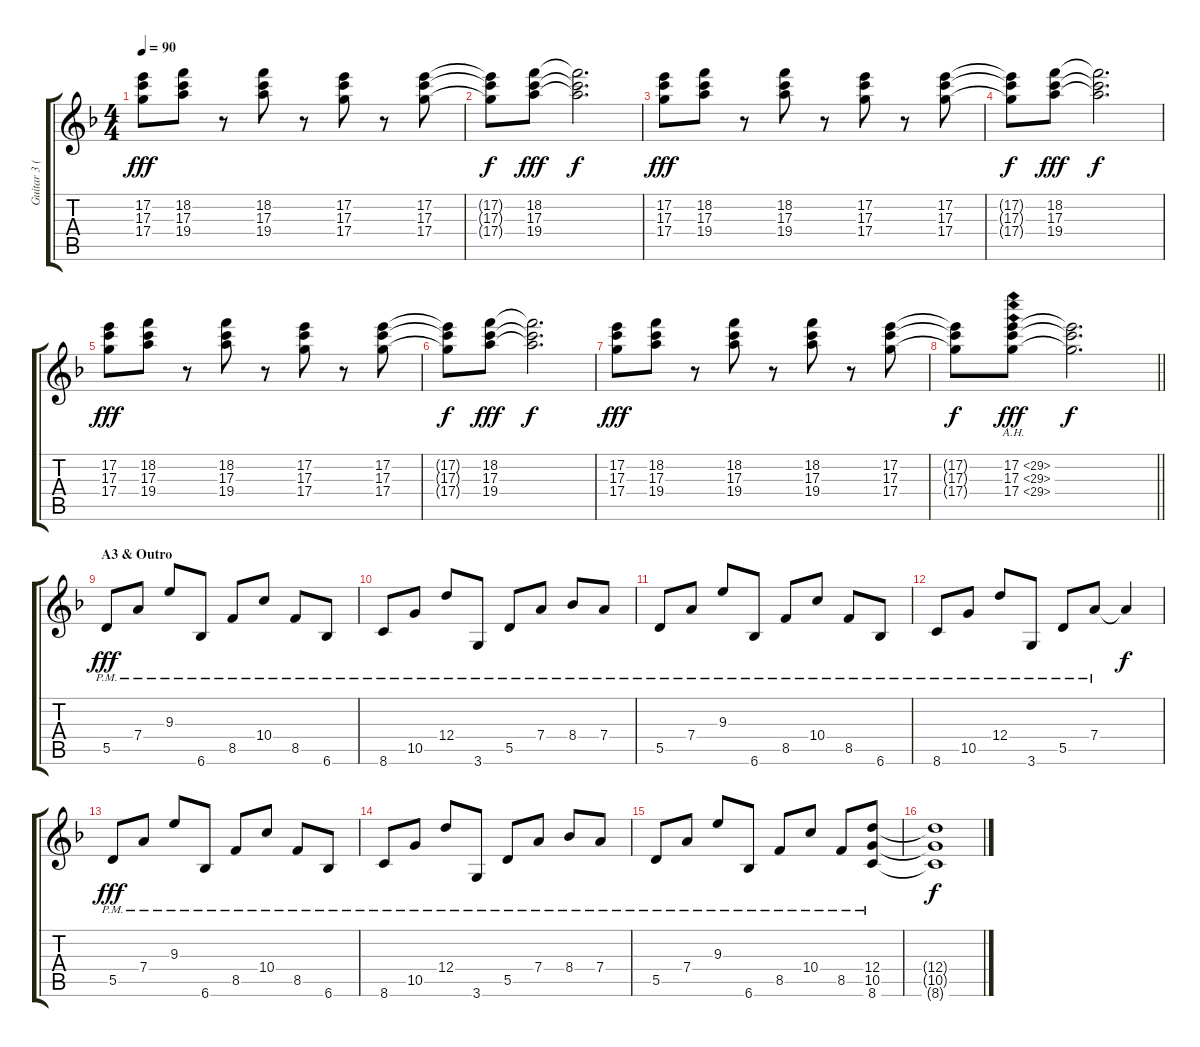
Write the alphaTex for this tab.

\track ("Guitar 3 (Rhythm 2)" "Guitar 3 (") {instrument electricguitarclean}
\staff {score tabs}
\tuning (E4 B3 G3 D3 A2 E2) {hide}
\ts (4 4)
\tempo 90
\clef g2
\ks f
(17.2 17.3 17.4).8{dy fff} (18.2 17.3 19.4).8 r.8 (18.2 17.3 19.4).8 r.8 (17.2 17.3 17.4).8 r.8 (17.2 17.3 17.4).8 |
(17.2{t} 17.3{t} 17.4{t}).8{dy f} (18.2 17.3 19.4).8{dy fff} (18.2{t} 17.3{t} 19.4{t}).2{d dy f} |
(17.2 17.3 17.4).8{dy fff} (18.2 17.3 19.4).8 r.8 (18.2 17.3 19.4).8 r.8 (17.2 17.3 17.4).8 r.8 (17.2 17.3 17.4).8 |
(17.2{t} 17.3{t} 17.4{t}).8{dy f} (18.2 17.3 19.4).8{dy fff} (18.2{t} 17.3{t} 19.4{t}).2{d dy f} |
(17.2 17.3 17.4).8{dy fff} (18.2 17.3 19.4).8 r.8 (18.2 17.3 19.4).8 r.8 (17.2 17.3 17.4).8 r.8 (17.2 17.3 17.4).8 |
(17.2{t} 17.3{t} 17.4{t}).8{dy f} (18.2 17.3 19.4).8{dy fff} (18.2{t} 17.3{t} 19.4{t}).2{d dy f} |
(17.2 17.3 17.4).8{dy fff} (18.2 17.3 19.4).8 r.8 (18.2 17.3 19.4).8 r.8 (18.2 17.3 19.4).8 r.8 (17.2 17.3 17.4).8 |
\barLineRight lightlight
(17.2{t} 17.3{t} 17.4{t}).8{dy f} (17.2{ah 12} 17.3{ah 12} 17.4{ah 12}).8{dy fff} (17.2{t} 17.3{t} 17.4{t}).2{d dy f} |
\section ("" "A3 & Outro")
5.5{pm}.8{dy fff instrument electricguitarclean} 7.4{pm}.8 9.3{pm}.8 6.6{pm}.8 8.5{pm}.8 10.4{pm}.8 8.5{pm}.8 6.6{pm}.8 |
8.6{pm}.8 10.5{pm}.8 12.4{pm}.8 3.6{pm}.8 5.5{pm}.8 7.4{pm}.8 8.4{pm}.8 7.4{pm}.8 |
5.5{pm}.8 7.4{pm}.8 9.3{pm}.8 6.6{pm}.8 8.5{pm}.8 10.4{pm}.8 8.5{pm}.8 6.6{pm}.8 |
8.6{pm}.8 10.5{pm}.8 12.4{pm}.8 3.6{pm}.8 5.5{pm}.8 7.4{pm}.8 7.4{t}.4{dy f} |
5.5{pm}.8{dy fff} 7.4{pm}.8 9.3{pm}.8 6.6{pm}.8 8.5{pm}.8 10.4{pm}.8 8.5{pm}.8 6.6{pm}.8 |
8.6{pm}.8 10.5{pm}.8 12.4{pm}.8 3.6{pm}.8 5.5{pm}.8 7.4{pm}.8 8.4{pm}.8 7.4{pm}.8 |
5.5{pm}.8 7.4{pm}.8 9.3{pm}.8 6.6{pm}.8 8.5{pm}.8 10.4{pm}.8 8.5{pm}.8 (12.4{pm} 10.5{pm} 8.6{pm}).8 |
(12.4{t} 10.5{t} 8.6{t}).1{dy f}
